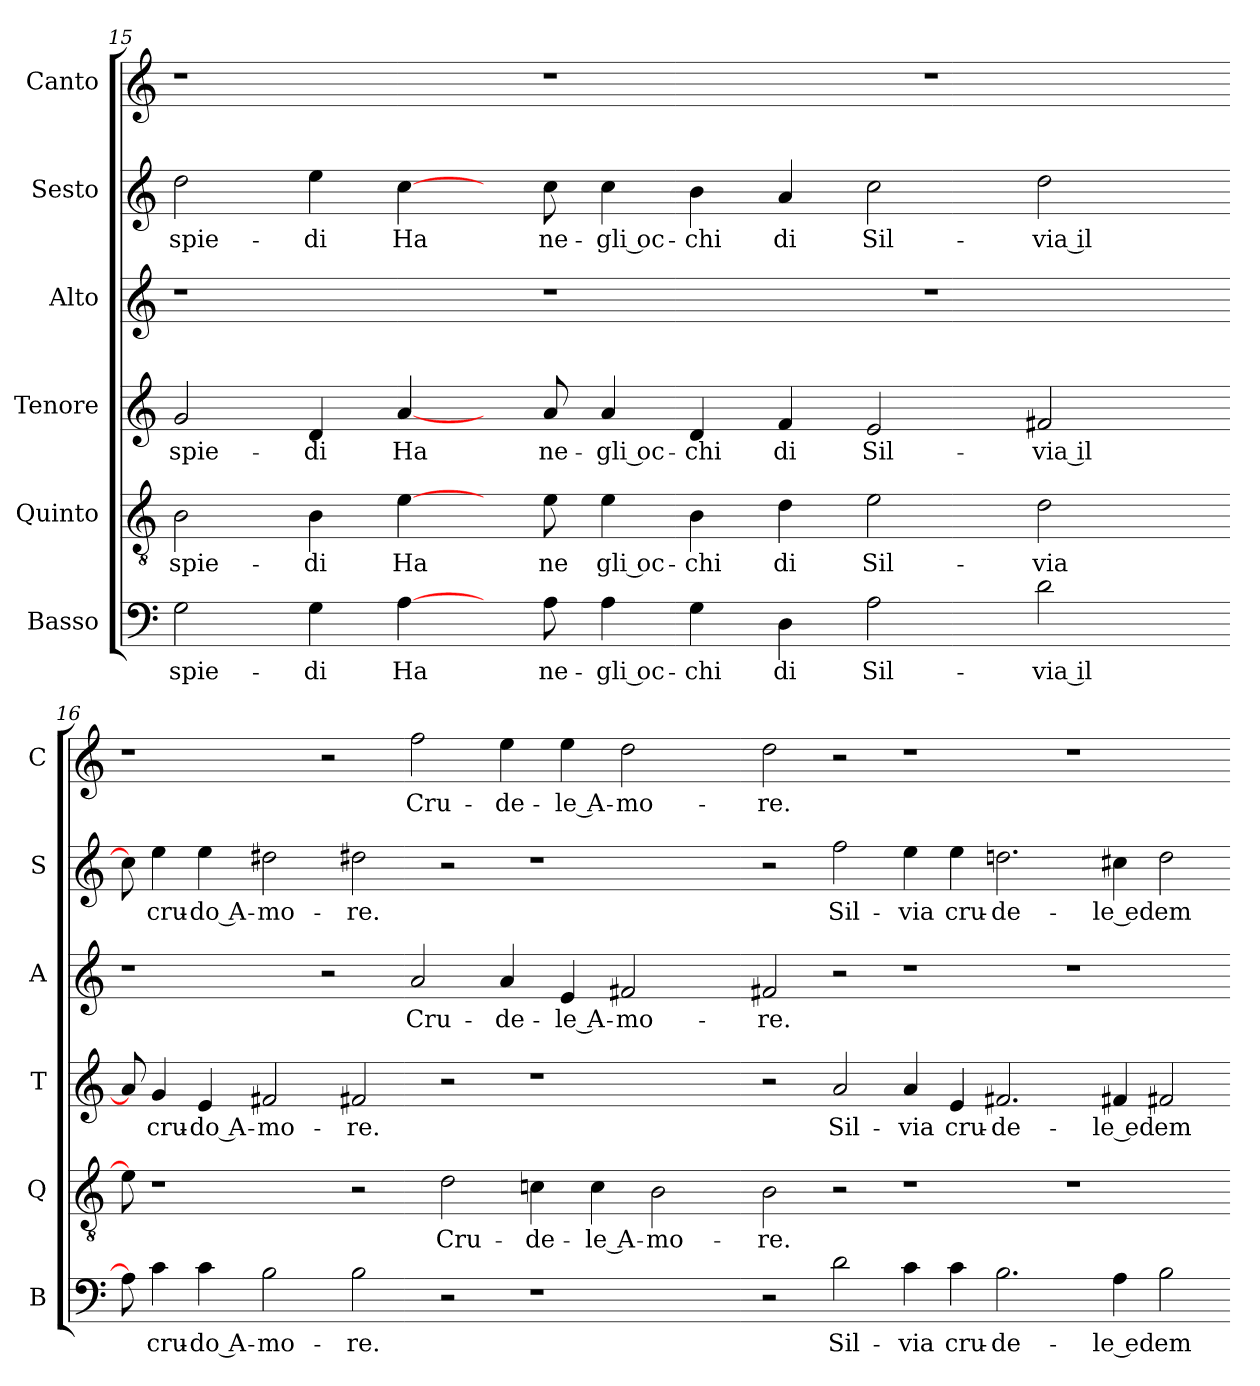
**kern	**text	**kern	**text	**kern	**text	**kern	**text	**kern	**text	**kern	**text
*part6	*part6	*part5	*part5	*part4	*part4	*part3	*part3	*part2	*part2	*part1	*part1
*staff6	*staff6	*staff5	*staff5	*staff4	*staff4	*staff3	*staff3	*staff2	*staff2	*staff1	*staff1
*I"Basso	*	*I"Quinto	*	*I"Tenore	*	*I"Alto	*	*I"Sesto	*	*I"Canto	*
*I'B	*	*I'Q	*	*I'T	*	*I'A	*	*I'S	*	*I'C	*
*clefF4	*	*clefGv2	*	*clefG2	*	*clefG2	*	*clefG2	*	*clefG2	*
*k[]	*	*k[]	*	*k[]	*	*k[]	*	*k[]	*	*k[]	*
=15	=15	=15	=15	=15	=15	=15	=15	=15	=15	=15	=15
2G	spie-	2B	spie-	2g	spie-	1r	.	2dd	spie-	1r	.
4G	-di	4B	-di	4d	-di	.	.	4ee	-di	.	.
[4A	Ha	[4e	Ha	[4a	Ha	.	.	[4cc	Ha	.	.
8ryy	.	8ryy	.	8ryy	.	8ryy	.	8ryy	.	8ryy	.
8A	ne-	8e	ne	8a	ne-	1r	.	8cc	ne-	1r	.
4A	-gli oc-	4e	gli oc-	4a	-gli oc-	.	.	4cc	-gli oc-	.	.
4G	-chi	4B	-chi	4d	-chi	.	.	4b	-chi	.	.
4D	di	4d	di	4f	di	.	.	4a	di	.	.
2A	Sil-	2e	Sil-	2e	Sil-	.	.	2cc	Sil-	.	.
.	.	.	.	.	.	1r	.	.	.	1r	.
2d	-via il	2d	-via	2f#X	-via il	.	.	2dd	-via il	.	.
8ryy	.	8ryy	.	8ryy	.	.	.	8ryy	.	.	.
=16-	=16-	=16-	=16-	=16-	=16-	=16-	=16-	=16-	=16-	=16-	=16-
8A]	.	8e]	.	8a]	.	1r	.	8cc]	.	1r	.
4c	cru-	1r	.	4g	cru-	.	.	4ee	cru-	.	.
4c	-do A-	.	.	4e	-do A-	.	.	4ee	-do A-	.	.
2B	-mo-	.	.	2f#X	-mo-	.	.	2dd#X	-mo-	.	.
.	.	.	.	.	.	2r	.	.	.	2r	.
2B	-re.	2r	.	2f#X	-re.	.	.	2dd#X	-re.	.	.
.	.	.	.	.	.	2a	Cru-	.	.	2ff	Cru-
2r	.	2d	Cru-	2r	.	.	.	2r	.	.	.
.	.	.	.	.	.	4a	-de-	.	.	4ee	-de-
1r	.	4cn	-de-	1r	.	.	.	1r	.	.	.
.	.	.	.	.	.	4e	-le A-	.	.	4ee	-le A-
.	.	4c	-le A-	.	.	.	.	.	.	.	.
.	.	.	.	.	.	2f#X	-mo-	.	.	2dd	-mo-
.	.	2B	-mo-	.	.	.	.	.	.	.	.
.	.	.	.	.	.	8ryy	.	.	.	8ryy	.
=17-	=17-	=17-	=17-	=17-	=17-	=17-	=17-	=17-	=17-	=17-	=17-
2r	.	2B	-re.	2r	.	2f#X	-re.	2r	.	2dd	-re.
2d	Sil-	2r	.	2a	Sil-	2r	.	2ff	Sil-	2r	.
4c	-via	1r	.	4a	-via	1r	.	4ee	-via	1r	.
4c	cru-	.	.	4e	cru-	.	.	4ee	cru-	.	.
2.B	-de-	.	.	2.f#X	-de-	.	.	2.ddn	-de-	.	.
.	.	1r	.	.	.	1r	.	.	.	1r	.
4A	-le ed	.	.	4f#X	-le ed	.	.	4cc#X	-le ed	.	.
2B	em-	.	.	2f#X	em-	.	.	2dd	em-	.	.
=-	=-	=-	=-	=-	=-	=-	=-	=-	=-	=-	=-
*-	*-	*-	*-	*-	*-	*-	*-	*-	*-	*-	*-
